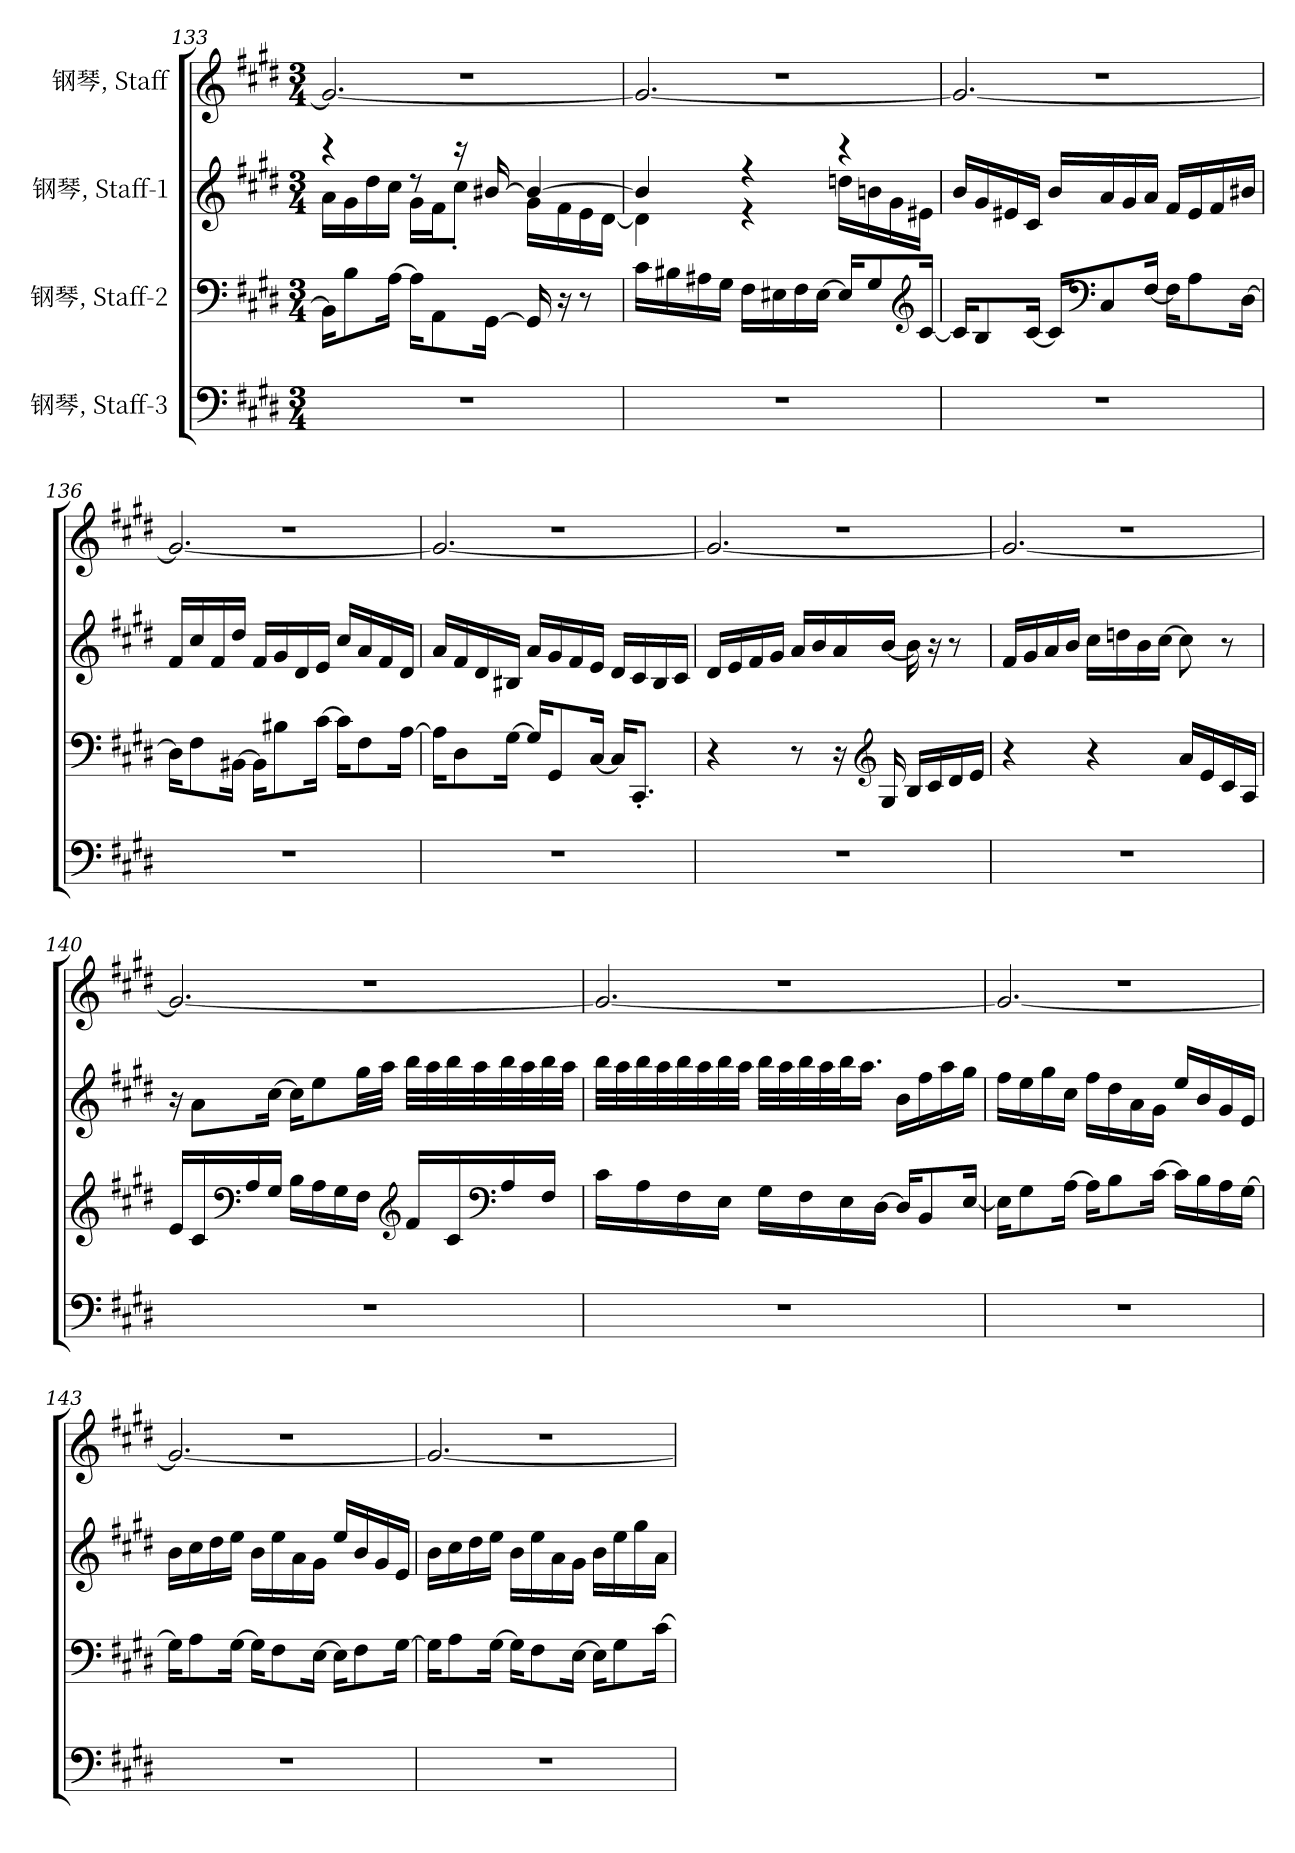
**kern	**kern	**kern	**kern
*part4	*part3	*part2	*part1
*staff4	*staff3	*staff2	*staff1
*I"钢琴, Staff-3	*I"钢琴, Staff-2	*I"钢琴, Staff-1	*I"钢琴, Staff
!!LO:PB:g=z
*clefF4	*clefF4	*clefG2	*clefG2
*k[f#c#g#d#]	*k[f#c#g#d#]	*k[f#c#g#d#]	*k[f#c#g#d#]
*M3/4	*M3/4	*M3/4	*M3/4
=133	=133	=133	=133
*	*	*^	*^
2.r	16BB\KL]	4r	16a\LL	2.r	2.g/_
.	8B\	.	16g#\	.	.
.	.	.	16dd#\	.	.
.	[16A\Jk	.	16cc#\JJ	.	.
.	16A\KL]	8r	16g#\LL	.	.
.	8AA\	.	16f#\J	.	.
.	.	16r	8cc#'\J	.	.
.	[16GG#\Jk	[16b#X/	.	.	.
.	16GG#/]	4b#/_	16g#\LL	.	.
.	16r	.	16f#\	.	.
.	8r	.	16e\	.	.
.	.	.	[16d#\JJ	.	.
=134	=134	=134	=134	=134	=134
2.r	16c#\LL	4b#/]	4d#\]	2.r	2.g/_
.	16B#X\	.	.	.	.
.	16A#X\	.	.	.	.
.	16G#\JJ	.	.	.	.
.	16F#\LL	4r	4r	.	.
.	16E#X\	.	.	.	.
.	16F#\	.	.	.	.
.	[16E#\JJ	.	.	.	.
.	16E#/KL]	4r	16ddn\LL	.	.
.	8G#/	.	16bn\	.	.
.	.	.	16g#\	.	.
*	*clefG2	*	*	*	*
.	[16c#/Jk	.	16e#X\JJ	.	.
*	*	*v	*v	*	*
!!LO:LB:g=z	!!
=135	=135	=135	=135	=135
2.r	16c#/KL]	16b/LL	2.r	2.g/_
.	8B/	16g#/	.	.
.	.	16e#X/	.	.
.	[16c#/Jk	16c#/JJ	.	.
.	16c#/KL]	16b/LL	.	.
*	*clefF4	*	*	*
.	8C#/	16a/	.	.
.	.	16g#/	.	.
.	[16F#/Jk	16a/JJ	.	.
.	16F#\KL]	16f#/LL	.	.
.	8A\	16e#/	.	.
.	.	16f#/	.	.
.	[16D#\Jk	16b#X/JJ	.	.
=136	=136	=136	=136	=136
2.r	16D#\KL]	16f#/LL	2.r	2.g/_
.	8F#\	16cc#/	.	.
.	.	16f#/	.	.
.	[16BB#X\Jk	16dd#/JJ	.	.
.	16BB#\KL]	16f#/LL	.	.
.	8B#X\	16g#/	.	.
.	.	16d#/	.	.
.	[16c#\Jk	16e/JJ	.	.
.	16c#\KL]	16cc#/LL	.	.
.	8F#\	16a/	.	.
.	.	16f#/	.	.
.	[16A\Jk	16d#/JJ	.	.
!!LO:LB:g=z	!!
=137	=137	=137	=137	=137
2.r	16A\KL]	16a/LL	2.r	2.g/_
.	8D#\	16f#/	.	.
.	.	16d#/	.	.
.	[16G#\Jk	16B#X/JJ	.	.
.	16G#/KL]	16a/LL	.	.
.	8GG#/	16g#/	.	.
.	.	16f#/	.	.
.	[16C#/Jk	16e/JJ	.	.
.	16C#/KL]	16d#/LL	.	.
.	8.CC#'/J	16c#/	.	.
.	.	16B#/	.	.
.	.	16c#/JJ	.	.
=138	=138	=138	=138	=138
2.r	4r	16d#/LL	2.r	2.g/_
.	.	16e/	.	.
.	.	16f#/	.	.
.	.	16g#/JJ	.	.
.	8r	16a/LL	.	.
.	.	16b/	.	.
.	16r	16a/	.	.
*	*clefG2	*	*	*
.	16G#/	[16b/JJ	.	.
.	16B/LL	16b\]	.	.
.	16c#/	16r	.	.
.	16d#/	8r	.	.
.	16e/JJ	.	.	.
=139	=139	=139	=139	=139
2.r	4r	16f#/LL	2.r	2.g/_
.	.	16g#/	.	.
.	.	16a/	.	.
.	.	16b/JJ	.	.
.	4r	16cc#\LL	.	.
.	.	16ddn\	.	.
.	.	16b\	.	.
.	.	[16cc#\JJ	.	.
.	16a/LL	8cc#\]	.	.
.	16e/	.	.	.
.	16c#/	8r	.	.
.	16A/JJ	.	.	.
!!LO:PB:g=z	!!
=140	=140	=140	=140	=140
2.r	16e/LL	16r	2.r	2.g/_
.	16c#/	8a\L	.	.
*	*clefF4	*	*	*
.	16A/	.	.	.
.	16G#/JJ	[16cc#\Jk	.	.
.	16B\LL	16cc#\KL]	.	.
.	16A\	8ee\	.	.
.	16G#\	.	.	.
.	16F#\JJ	32gg#\LL	.	.
.	.	32aa\JJJ	.	.
*	*clefG2	*	*	*
.	16f#/LL	32bb\LLL	.	.
.	.	32aa\	.	.
.	16c#/	32bb\	.	.
.	.	32aa\	.	.
*	*clefF4	*	*	*
.	16A/	32bb\	.	.
.	.	32aa\	.	.
.	16F#/JJ	32bb\	.	.
.	.	32aa\JJJ	.	.
!!LO:LB:g=z	!!
=141	=141	=141	=141	=141
2.r	16c#\LL	32bb\LLL	2.r	2.g/_
.	.	32aa\	.	.
.	16A\	32bb\	.	.
.	.	32aa\	.	.
.	16F#\	32bb\	.	.
.	.	32aa\	.	.
.	16E\JJ	32bb\	.	.
.	.	32aa\JJJ	.	.
.	16G#\LL	32bb\LLL	.	.
.	.	32aa\	.	.
.	16F#\	32bb\	.	.
.	.	32aa\	.	.
.	16E\	32bb\J	.	.
.	.	16.aa\JJ	.	.
.	[16D#\JJ	.	.	.
.	16D#/KL]	16b\LL	.	.
.	8BB/	16ff#\	.	.
.	.	16aa\	.	.
.	[16E/Jk	16gg#\JJ	.	.
=142	=142	=142	=142	=142
2.r	16E\KL]	16ff#\LL	2.r	2.g/_
.	8G#\	16ee\	.	.
.	.	16gg#\	.	.
.	[16A\Jk	16cc#\JJ	.	.
.	16A\KL]	16ff#\LL	.	.
.	8B\	16dd#\	.	.
.	.	16a\	.	.
.	[16c#\Jk	16g#\JJ	.	.
.	16c#\LL]	16ee/LL	.	.
.	16B\	16b/	.	.
.	16A\	16g#/	.	.
.	[16G#\JJ	16e/JJ	.	.
!!LO:LB:g=z	!!
=143	=143	=143	=143	=143
2.r	16G#\KL]	16b\LL	2.r	2.g/_
.	8A\	16cc#\	.	.
.	.	16dd#\	.	.
.	[16G#\Jk	16ee\JJ	.	.
.	16G#\KL]	16b\LL	.	.
.	8F#\	16ee\	.	.
.	.	16a\	.	.
.	[16E\Jk	16g#\JJ	.	.
.	16E\KL]	16ee/LL	.	.
.	8F#\	16b/	.	.
.	.	16g#/	.	.
.	[16G#\Jk	16e/JJ	.	.
=144	=144	=144	=144	=144
2.r	16G#\KL]	16b\LL	2.r	2.g/_
.	8A\	16cc#\	.	.
.	.	16dd#\	.	.
.	[16G#\Jk	16ee\JJ	.	.
.	16G#\KL]	16b\LL	.	.
.	8F#\	16ee\	.	.
.	.	16a\	.	.
.	[16E\Jk	16g#\JJ	.	.
.	16E\KL]	16b\LL	.	.
.	8G#\	16ee\	.	.
.	.	16gg#\	.	.
.	[16c#\Jk	16a\JJ	.	.
*	*	*	*v	*v
=	=	=	=
*-	*-	*-	*-
